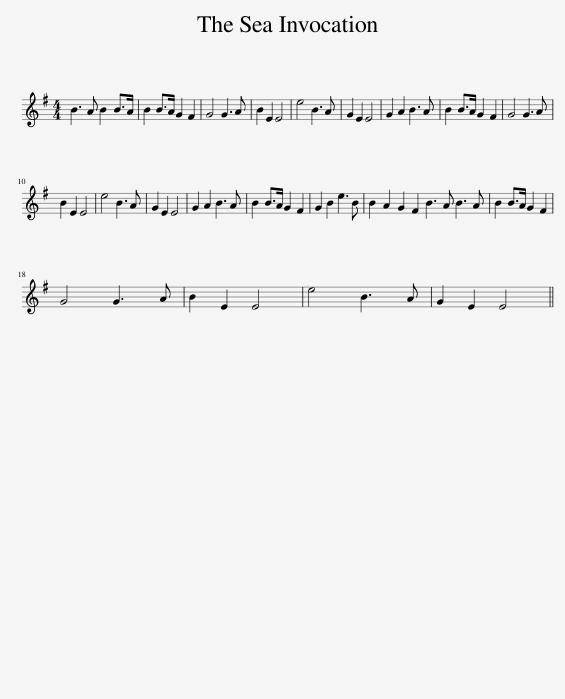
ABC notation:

X:1
L:1/8
M:4/4
I:linebreak $
K:Emin
V:1 treble
V:1
 B3 A B2 B>A | B2 B>A G2 F2 | G4 G3 A | B2 E2 E4 | e4 B3 A | %5
 G2 E2 E4 | G2 A2 B3 A | B2 B>A G2 F2 | G4 G3 A |$ B2 E2 E4 | %10
 e4 B3 A | G2 E2 E4 | G2 A2 B3 A | B2 B>A G2 F2 | G2 B2 e3 B | %15
 B2 A2 G2 F2 B3 A B3 A | B2 B>A G2 F2 |$ G4 G3 A | B2 E2 E4 | e4 B3 A | %20
 G2 E2 E4 || %21
